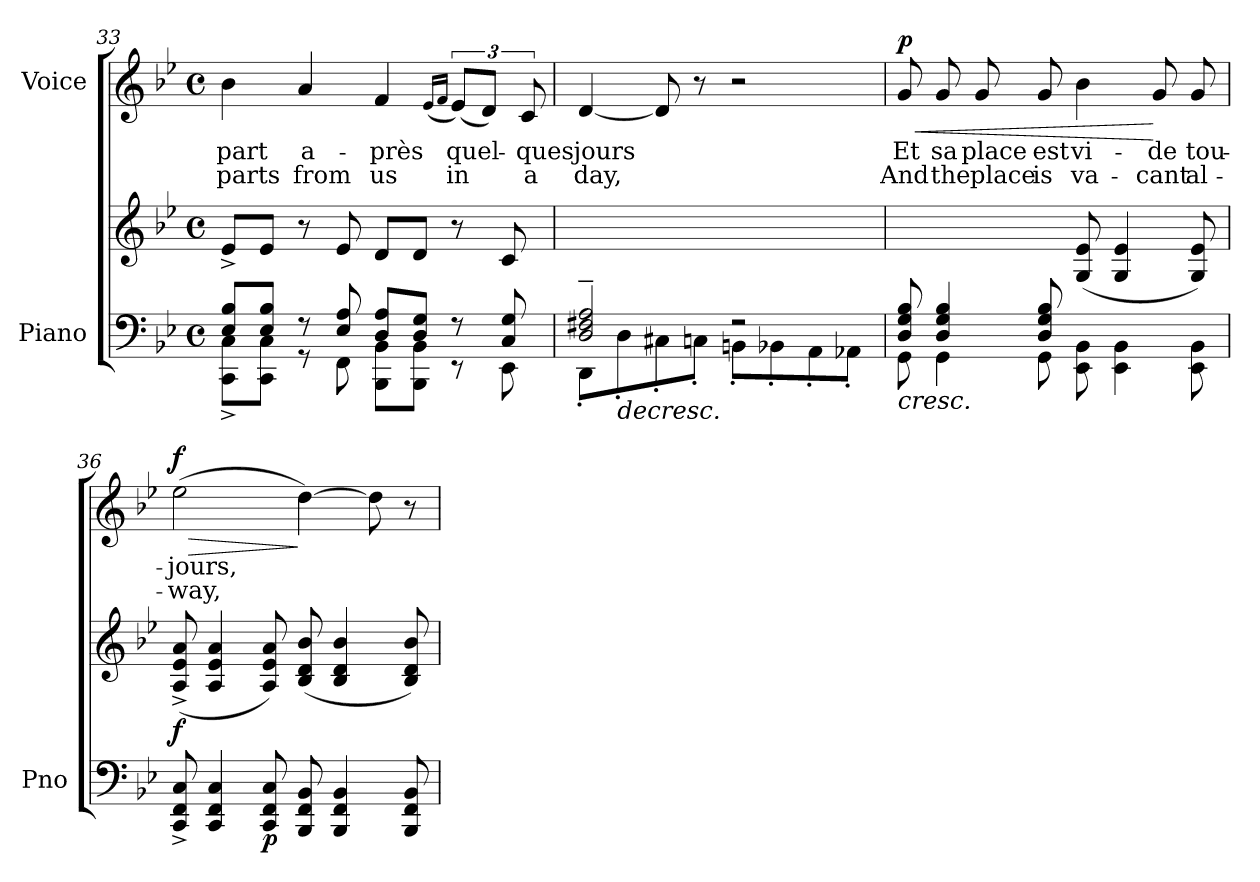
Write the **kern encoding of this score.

**kern	**kern	**dynam	**kern	**text	**text	**dynam
*part2	*part2	*part2	*part1	*part1	*part1	*part1
*staff3	*staff2	*staff2/3	*staff1	*staff1	*staff1	*staff1
*I"Piano	*	*	*I"Voice	*	*	*
*I'Pno	*	*	*	*	*	*
!!LO:LB:g=z
*clefF4	*clefG2	*	*clefG2	*	*	*
*k[b-e-]	*k[b-e-]	*	*k[b-e-]	*	*	*
*M4/4	*M4/4	*	*M4/4	*	*	*
*met(c)	*met(c)	*	*met(c)	*	*	*
=33	=33	=33	=33	=33	=33	=33
*^	*	*	*	*	*	*
!	!	!	!	!	!LO:LY:b	!LO:LY:b	!
8E-/ 8B-/L	8CC\^ 8C\^L	8e-^>/L	.	4b-\	-part	-parts	.
8E-/ 8B-/J	8CC\ 8C\J	8e-/J	.	.	.	.	.
!	!	!	!	!	!LO:LY:b	!LO:LY:b	!
8r	8r	8r	.	4a/	a-	from	.
8E-/ 8A/	8FF\	8e-/	.	.	.	.	.
!	!	!	!	!	!LO:LY:b	!LO:LY:b	!
8D/ 8A/L	8BBB-\ 8BB-\L	8d/L	.	4f/	près	us	.
8D/ 8G/J	8BBB-\ 8BB-\J	8d/J	.	.	.	.	.
.	.	.	.	(16qe-/LL	.	.	.
.	.	.	.	16qf/JJ	.	.	.
!	!	!	!	!	!LO:LY:b	!LO:LY:b	!
8r	8r	8r	.	(12e-/L)	quel-	in	.
.	.	.	.	12d/J)	.	.	.
8C/ 8G/	8EE-\	8c/	.	.	.	.	.
!	!	!	!	!	!LO:LY:b	!LO:LY:b	!
.	.	.	.	12c/	-ques	a	.
=34	=34	=34	=34	=34	=34	=34	=34
!	!	!	!	!	!LO:LY:b	!LO:LY:b	!
2D/~ 2F#X/~ 2A/~	8DD'\L	1ryy	.	[4d/	jours	day,	.
!	!	!	!LO:HP:b=2	!	!	!	!
.	8D'\	.	>	.	.	.	.
.	8C#X'\	.	.	8d/]	.	.	.
.	8Cn'\J	.	.	8r	.	.	.
2r	8BBn'\L	.	.	2r	.	.	.
.	8BB-X'\	.	.	.	.	.	.
.	8AA'\	.	.	.	.	.	.
.	8AA-X'\J	.	.	.	.	.	.
=35	=35	=35	=35	=35	=35	=35	=35
!	!	!	!LO:HP:b=2	!	!LO:LY:b	!LO:LY:b	!LO:HP:b
!	!	!	!	!	!	!	!LO:DY:n=1:b
8D/ 8G/ 8B-/	8GG\	2ryy	<	8g/	Et	And	< p
!	!	!	!	!	!LO:LY:b	!LO:LY:b	!
4D/ 4G/ 4B-/	4GG\	.	.	8g/	sa	the	.
!	!	!	!	!	!LO:LY:b	!LO:LY:b	!
.	.	.	.	8g/	place	place	.
!	!	!	!	!	!LO:LY:b	!LO:LY:b	!
8D/ 8G/ 8B-/	8GG\	.	.	8g/	est	is	.
!	!	!	!	!	!LO:LY:b	!LO:LY:b	!
2ryy	8EE-\ 8BB-\	(8G/ 8e-/	.	4b-\	vi-	va-	.
.	4EE-\ 4BB-\	4G/ 4e-/	.	.	.	.	.
!	!	!	!	!	!LO:LY:b	!LO:LY:b	!
.	.	.	.	8g/	-de	-cant	[
!	!	!	!	!	!LO:LY:b	!LO:LY:b	!
.	8EE-\ 8BB-\	8G/ 8e-/)	.	8g/	tou-	al-	.
*v	*v	*	*	*	*	*	*
.	.	]	.	.	.	.
!!LO:LB:g=z
=36	=36	=36	=36	=36	=36	=36
!	!	!LO:DY:b	!	!LO:LY:b	!LO:LY:b	!LO:HP:b
!	!	!	!	!	!	!LO:DY:n=1:b
8CC/^ 8FF/^ 8C/^	(8A/^ 8e-/^ 8a/^	f	(2ee-\	-jours,	-way,	> f
4CC/ 4FF/ 4C/	4A/ 4e-/ 4a/	.	.	.	.	.
!	!	!LO:DY:b=2	!	!	!	!
8CC/ 8FF/ 8C/	8A/ 8e-/ 8a/)	p	.	.	.	.
8BBB-/ 8FF/ 8BB-/	(8B-/ 8d/ 8b-/	.	[4dd\)	.	.	]
4BBB-/ 4FF/ 4BB-/	4B-/ 4d/ 4b-/	.	.	.	.	.
.	.	.	8dd\]	.	.	.
8BBB-/ 8FF/ 8BB-/	8B-/ 8d/ 8b-/)	.	8r	.	.	.
.	.	[	.	.	.	.
=	=	=	=	=	=	=
*-	*-	*-	*-	*-	*-	*-
